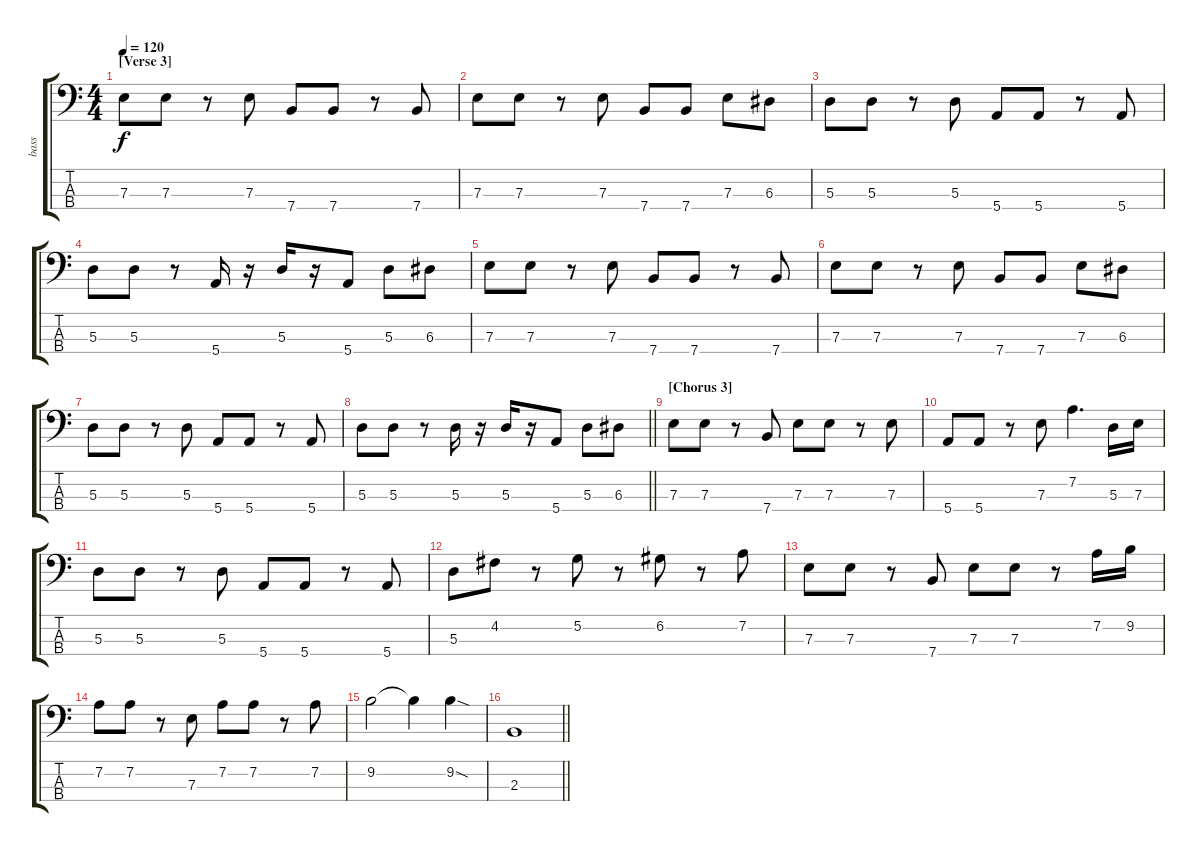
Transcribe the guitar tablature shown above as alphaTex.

\track ("bass" "bass") {instrument electricbassfinger}
\staff {score tabs}
\tuning (G2 D2 A1 E1) {hide}
\ts (4 4)
\section ("" "[Verse 3]")
\tempo 120
\clef f4
\ks c
7.3.8{dy f} 7.3.8 r.8 7.3.8 7.4.8 7.4.8 r.8 7.4.8 |
7.3.8 7.3.8 r.8 7.3.8 7.4.8 7.4.8 7.3.8 6.3.8 |
5.3.8 5.3.8 r.8 5.3.8 5.4.8 5.4.8 r.8 5.4.8 |
5.3.8 5.3.8 r.8 5.4.16 r.16 5.3.16 r.16 5.4.8 5.3.8 6.3.8 |
7.3.8 7.3.8 r.8 7.3.8 7.4.8 7.4.8 r.8 7.4.8 |
7.3.8 7.3.8 r.8 7.3.8 7.4.8 7.4.8 7.3.8 6.3.8 |
5.3.8 5.3.8 r.8 5.3.8 5.4.8 5.4.8 r.8 5.4.8 |
\barLineRight lightlight
5.3.8 5.3.8 r.8 5.3.16 r.16 5.3.16 r.16 5.4.8 5.3.8 6.3.8 |
\section ("" "[Chorus 3]")
7.3.8 7.3.8 r.8 7.4.8 7.3.8 7.3.8 r.8 7.3.8 |
5.4.8 5.4.8 r.8 7.3.8 7.2.4{d} 5.3.16 7.3.16 |
5.3.8 5.3.8 r.8 5.3.8 5.4.8 5.4.8 r.8 5.4.8 |
5.3.8 4.2.8 r.8 5.2.8 r.8 6.2.8 r.8 7.2.8 |
7.3.8 7.3.8 r.8 7.4.8 7.3.8 7.3.8 r.8 7.2.16 9.2.16 |
7.2.8 7.2.8 r.8 7.3.8 7.2.8 7.2.8 r.8 7.2.8 |
9.2.2 9.2{t}.4 9.2{sod}.4 |
\barLineRight lightlight
2.3.1
